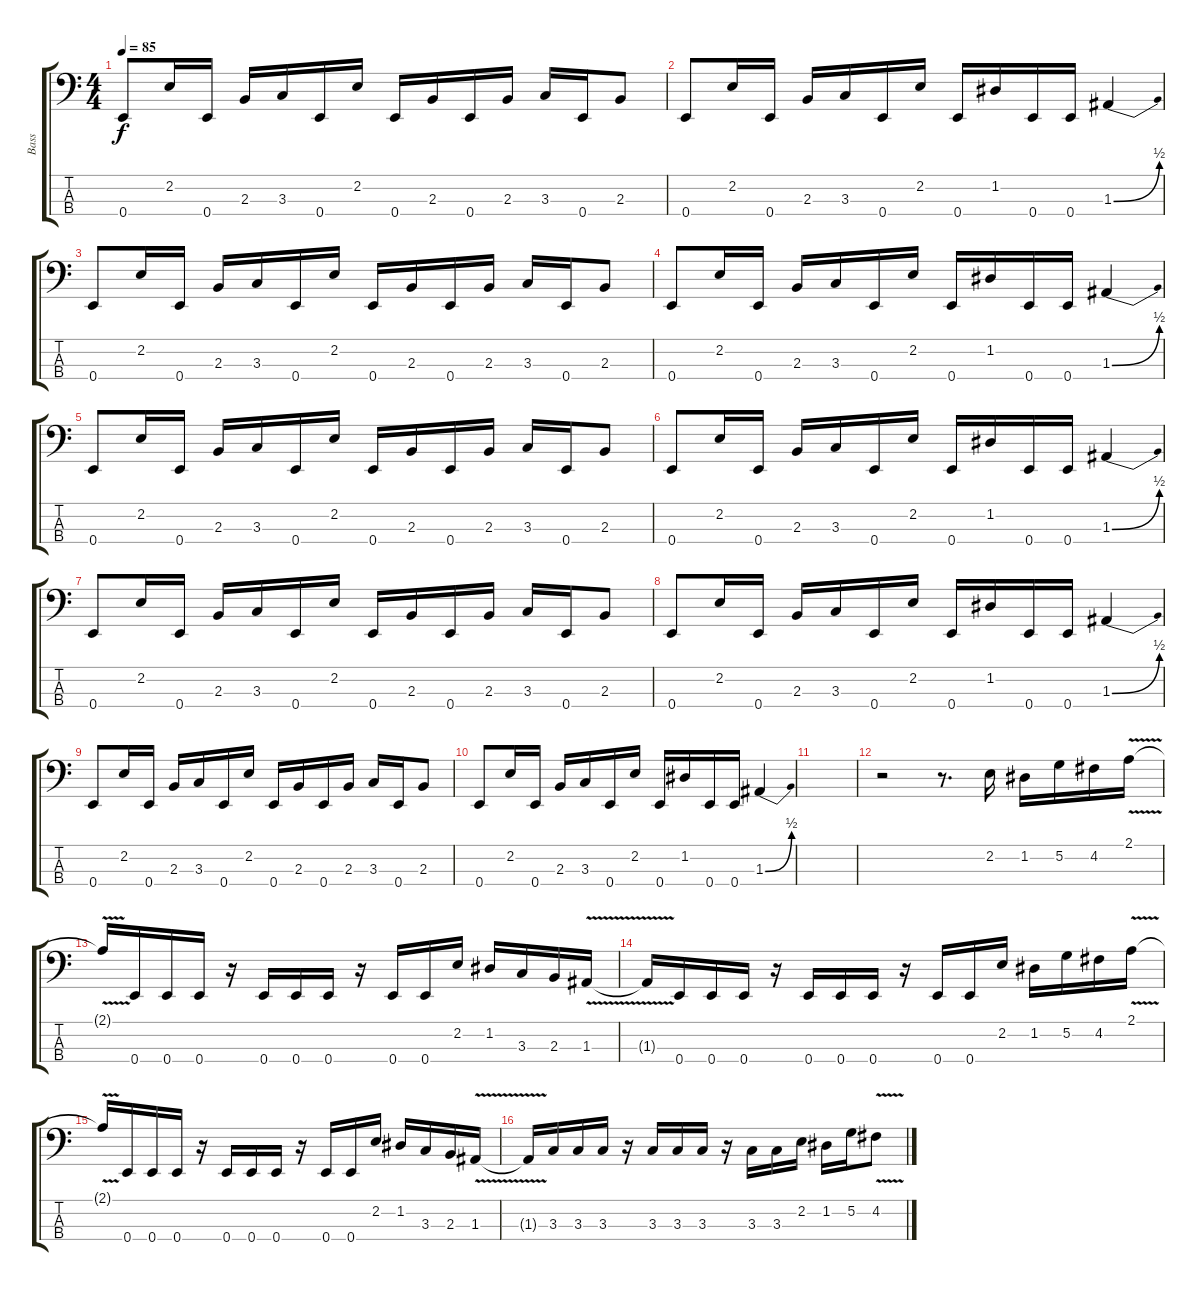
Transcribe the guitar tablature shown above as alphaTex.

\track ("Bass" "Bass") {instrument electricbasspick}
\staff {score tabs}
\tuning (G2 D2 A1 E1) {hide}
\ts (4 4)
\tempo 85
\clef f4
\ks c
0.4.8{dy f instrument electricbasspick} 2.2.16 0.4.16 2.3.16 3.3.16 0.4.16 2.2.16 0.4.16 2.3.16 0.4.16 2.3.16 3.3.16 0.4.16 2.3.8 |
0.4.8 2.2.16 0.4.16 2.3.16 3.3.16 0.4.16 2.2.16 0.4.16 1.2.16 0.4.16 0.4.16 1.3{be (bend 0 0 60 2)}.4 |
0.4.8 2.2.16 0.4.16 2.3.16 3.3.16 0.4.16 2.2.16 0.4.16 2.3.16 0.4.16 2.3.16 3.3.16 0.4.16 2.3.8 |
0.4.8 2.2.16 0.4.16 2.3.16 3.3.16 0.4.16 2.2.16 0.4.16 1.2.16 0.4.16 0.4.16 1.3{be (bend 0 0 60 2)}.4 |
0.4.8 2.2.16 0.4.16 2.3.16 3.3.16 0.4.16 2.2.16 0.4.16 2.3.16 0.4.16 2.3.16 3.3.16 0.4.16 2.3.8 |
0.4.8 2.2.16 0.4.16 2.3.16 3.3.16 0.4.16 2.2.16 0.4.16 1.2.16 0.4.16 0.4.16 1.3{be (bend 0 0 60 2)}.4 |
0.4.8 2.2.16 0.4.16 2.3.16 3.3.16 0.4.16 2.2.16 0.4.16 2.3.16 0.4.16 2.3.16 3.3.16 0.4.16 2.3.8 |
0.4.8 2.2.16 0.4.16 2.3.16 3.3.16 0.4.16 2.2.16 0.4.16 1.2.16 0.4.16 0.4.16 1.3{be (bend 0 0 60 2)}.4 |
0.4.8 2.2.16 0.4.16 2.3.16 3.3.16 0.4.16 2.2.16 0.4.16 2.3.16 0.4.16 2.3.16 3.3.16 0.4.16 2.3.8 |
0.4.8 2.2.16 0.4.16 2.3.16 3.3.16 0.4.16 2.2.16 0.4.16 1.2.16 0.4.16 0.4.16 1.3{be (bend 0 0 60 2)}.4 |
|
r.2 r.8{d} 2.2.16 1.2.16 5.2.16 4.2.16 2.1{v}.16 |
2.1{t}.16 0.4.16 0.4.16 0.4.16 r.16 0.4.16 0.4.16 0.4.16 r.16 0.4.16 0.4.16 2.2.16 1.2.16 3.3.16 2.3.16 1.3{v}.16 |
1.3{t}.16 0.4.16 0.4.16 0.4.16 r.16 0.4.16 0.4.16 0.4.16 r.16 0.4.16 0.4.16 2.2.16 1.2.16 5.2.16 4.2.16 2.1{v}.16 |
2.1{t}.16 0.4.16 0.4.16 0.4.16 r.16 0.4.16 0.4.16 0.4.16 r.16 0.4.16 0.4.16 2.2.16 1.2.16 3.3.16 2.3.16 1.3{v}.16 |
1.3{t}.16 3.3.16 3.3.16 3.3.16 r.16 3.3.16 3.3.16 3.3.16 r.16 3.3.16 3.3.16 2.2.16 1.2.16 5.2.16 4.2{v}.8
